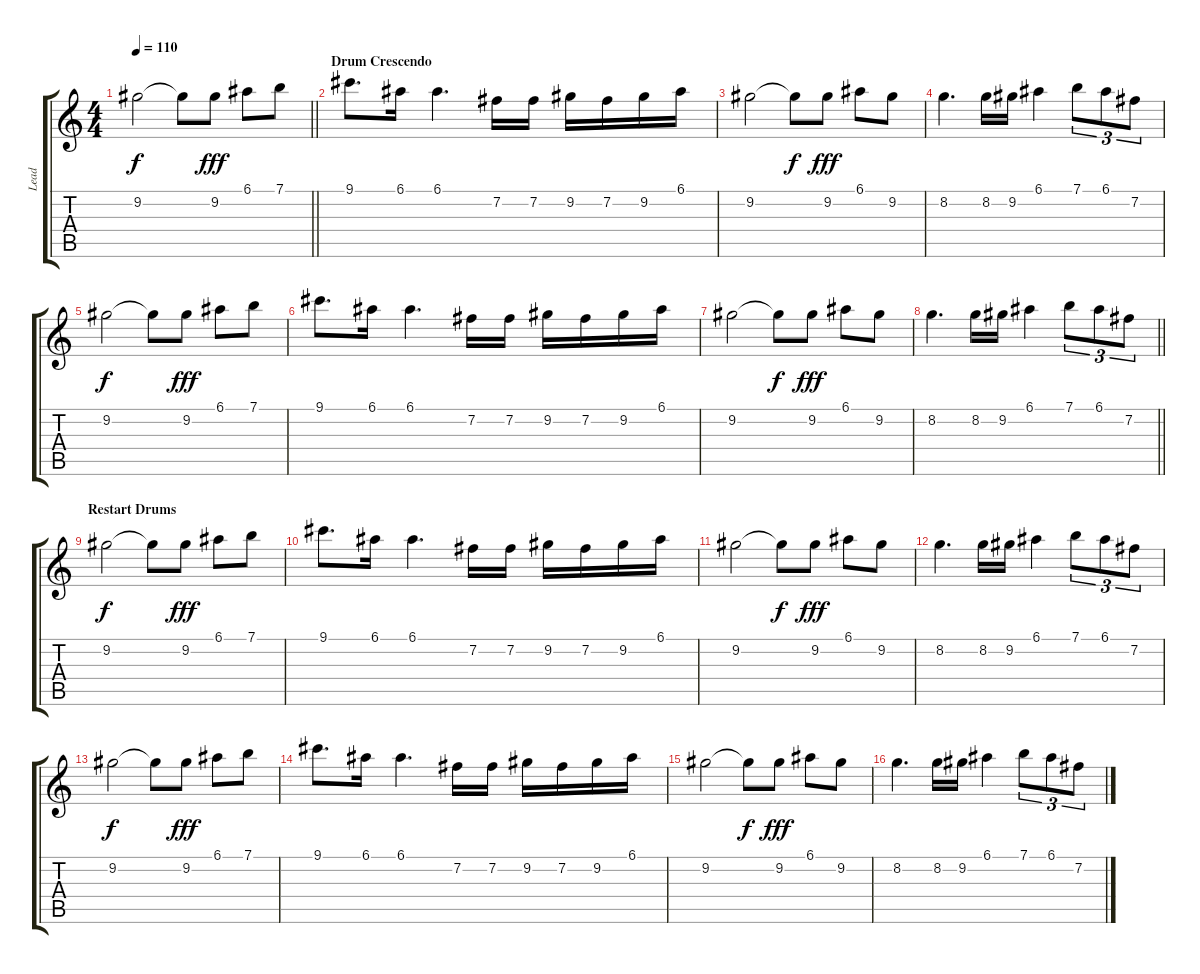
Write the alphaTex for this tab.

\track ("Lead" "Lead") {instrument overdrivenguitar}
\staff {score tabs}
\tuning (E4 B3 G3 D3 A2 E2) {hide}
\ts (4 4)
\tempo 110
\clef g2
\barLineRight lightlight
\ks c
9.2.2{dy f} 9.2{t}.8 9.2.8{dy fff} 6.1.8 7.1.8 |
\section ("" "Drum Crescendo")
9.1.8{d} 6.1.16 6.1.4{d} 7.2.16 7.2.16 9.2.16 7.2.16 9.2.16 6.1.16 |
9.2.2 9.2{t}.8{dy f} 9.2.8{dy fff} 6.1.8 9.2.8 |
8.2.4{d} 8.2.16 9.2.16 6.1.4 7.1.8{tu (3 2)} 6.1.8{tu (3 2)} 7.2.8{tu (3 2)} |
9.2.2{dy f} 9.2{t}.8 9.2.8{dy fff} 6.1.8 7.1.8 |
9.1.8{d} 6.1.16 6.1.4{d} 7.2.16 7.2.16 9.2.16 7.2.16 9.2.16 6.1.16 |
9.2.2 9.2{t}.8{dy f} 9.2.8{dy fff} 6.1.8 9.2.8 |
\barLineRight lightlight
8.2.4{d} 8.2.16 9.2.16 6.1.4 7.1.8{tu (3 2)} 6.1.8{tu (3 2)} 7.2.8{tu (3 2)} |
\section ("" "Restart Drums")
9.2.2{dy f} 9.2{t}.8 9.2.8{dy fff} 6.1.8 7.1.8 |
9.1.8{d} 6.1.16 6.1.4{d} 7.2.16 7.2.16 9.2.16 7.2.16 9.2.16 6.1.16 |
9.2.2 9.2{t}.8{dy f} 9.2.8{dy fff} 6.1.8 9.2.8 |
8.2.4{d} 8.2.16 9.2.16 6.1.4 7.1.8{tu (3 2)} 6.1.8{tu (3 2)} 7.2.8{tu (3 2)} |
9.2.2{dy f} 9.2{t}.8 9.2.8{dy fff} 6.1.8 7.1.8 |
9.1.8{d} 6.1.16 6.1.4{d} 7.2.16 7.2.16 9.2.16 7.2.16 9.2.16 6.1.16 |
9.2.2 9.2{t}.8{dy f} 9.2.8{dy fff} 6.1.8 9.2.8 |
8.2.4{d} 8.2.16 9.2.16 6.1.4 7.1.8{tu (3 2)} 6.1.8{tu (3 2)} 7.2.8{tu (3 2)}
